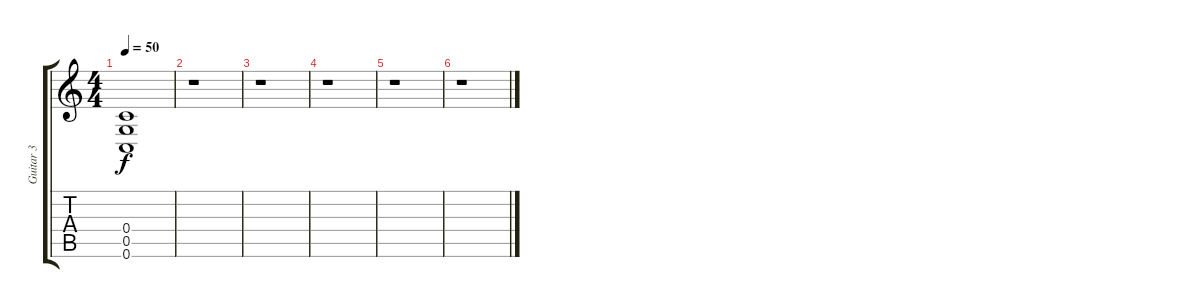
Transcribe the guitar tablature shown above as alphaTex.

\track ("Guitar 3" "Guitar 3") {instrument distortionguitar}
\staff {score tabs}
\tuning (D4 A3 F3 C3 G2 C2) {hide}
\ts (4 4)
\tempo 50
\clef g2
\ks c
(0.4{t} 0.5{t} 0.6{t}).1{dy f} |
r.1 |
r.1 |
r.1 |
r.1 |
r.1
